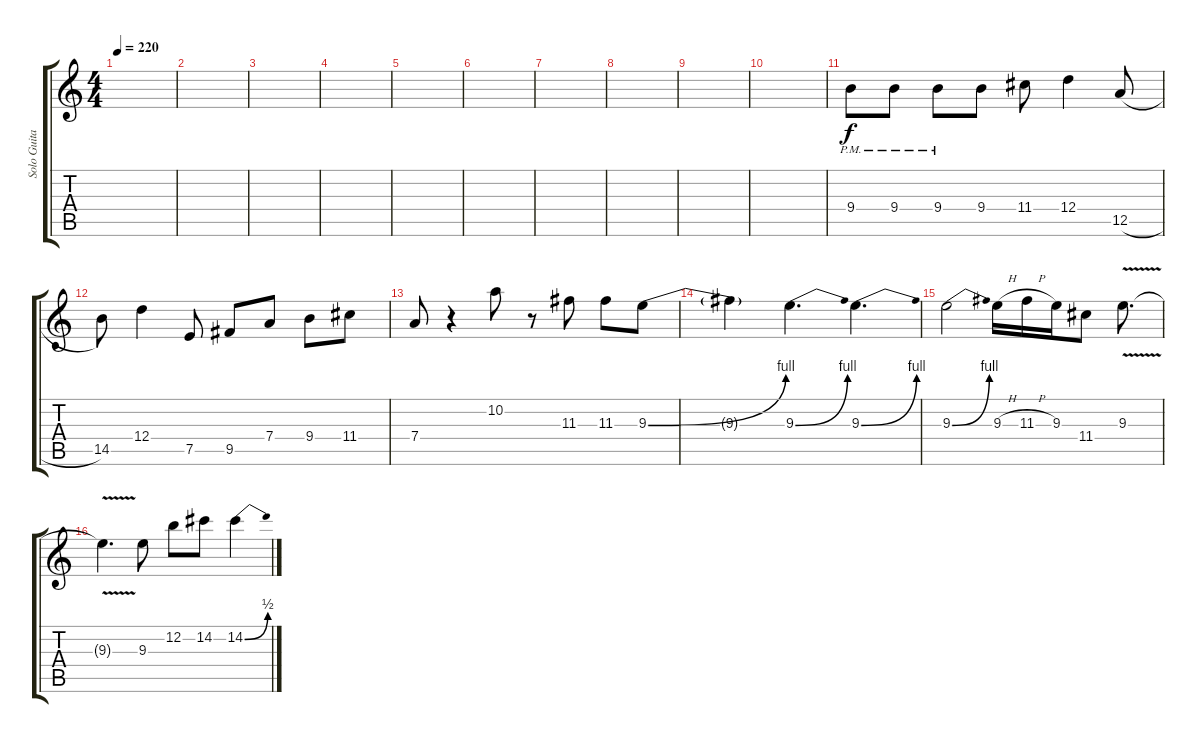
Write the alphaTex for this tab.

\track ("Solo Guitar (Sebastian Tuvi)" "Solo Guita") {instrument distortionguitar}
\staff {score tabs}
\tuning (E4 B3 G3 D3 A2 E2) {hide}
\ts (4 4)
\tempo 220
\clef g2
\ks c
|
|
|
|
|
|
|
|
|
|
9.4{pm}.8 9.4{pm}.8 9.4{pm}.8 9.4.8 11.4.8 12.4.4 12.5{h}.8 |
14.5.8 12.4.4 7.5.8 9.5.8 7.4.8 9.4.8 11.4.8 |
7.4.8 r.4 10.2.8 r.8 11.3.8 11.3.8 9.3{be (bend 0 0 60 4)}.8 |
9.3{t}.4 9.3{be (bend 0 0 60 4)}.4{d} 9.3{be (bend 0 0 60 4)}.4{d} |
9.3{be (bend 0 0 60 4)}.2 9.3{h}.16 11.3{h}.16 9.3.16 11.4.8 9.3{v}.8{d} |
9.3{t}.4{d} 9.3.8 12.2.8 14.2.8 14.2{be (bend 0 0 60 2)}.4
